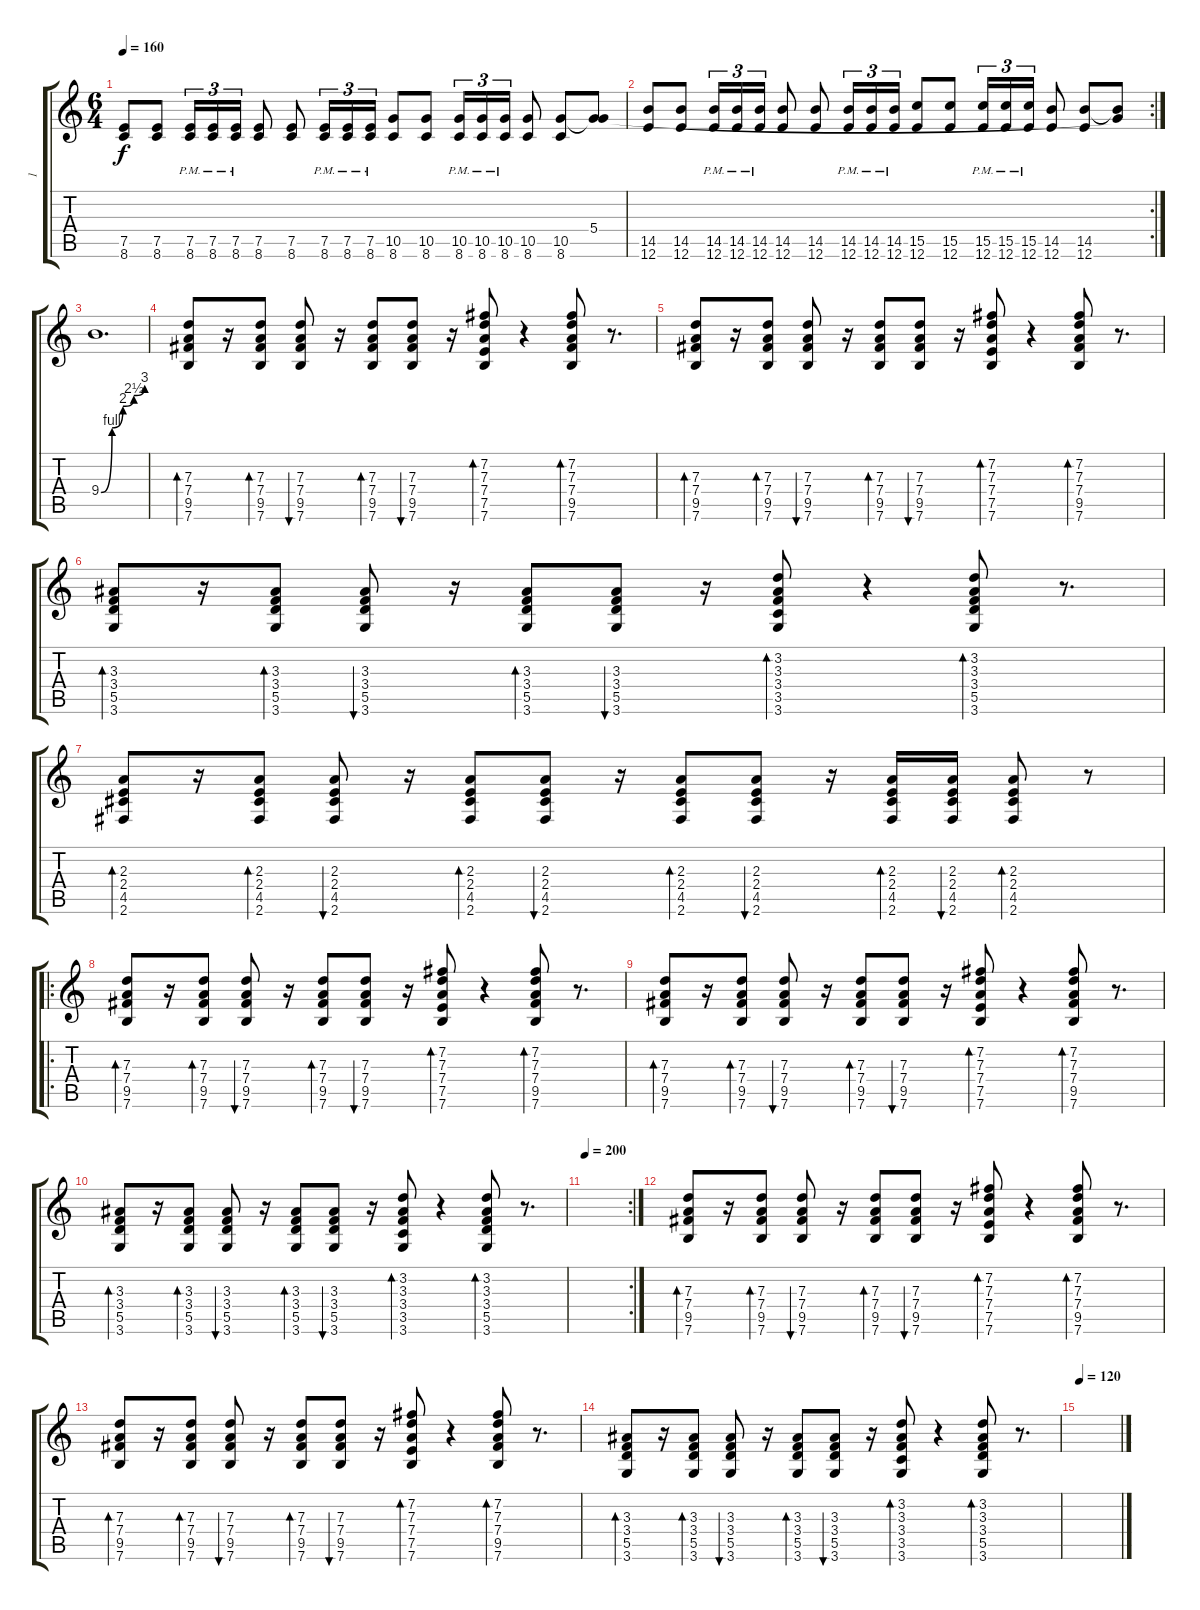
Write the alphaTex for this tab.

\track ("1" "1") {instrument overdrivenguitar}
\staff {score tabs}
\tuning (E4 B3 G3 D3 A2 E2) {hide}
\ts (6 4)
\tempo 160
\clef g2
\ks c
(7.5 8.6).8{dy f} (7.5 8.6).8 (7.5{pm} 8.6{pm}).16{tu (3 2)} (7.5{pm} 8.6{pm}).16{tu (3 2)} (7.5{pm} 8.6{pm}).16{tu (3 2)} (7.5 8.6).8 (7.5 8.6).8 (7.5{pm} 8.6{pm}).16{tu (3 2)} (7.5{pm} 8.6{pm}).16{tu (3 2)} (7.5{pm} 8.6{pm}).16{tu (3 2)} (10.5 8.6).8 (10.5 8.6).8 (10.5{pm} 8.6{pm}).16{tu (3 2)} (10.5{pm} 8.6{pm}).16{tu (3 2)} (10.5{pm} 8.6{pm}).16{tu (3 2)} (10.5 8.6).8 (10.5 8.6).8 (5.4{t} 10.5{t}).8 |
\rc 2
(14.5 12.6).8 (14.5 12.6).8 (14.5{pm} 12.6{pm}).16{tu (3 2)} (14.5{pm} 12.6{pm}).16{tu (3 2)} (14.5{pm} 12.6{pm}).16{tu (3 2)} (14.5 12.6).8 (14.5 12.6).8 (14.5{pm} 12.6{pm}).16{tu (3 2)} (14.5{pm} 12.6{pm}).16{tu (3 2)} (14.5{pm} 12.6{pm}).16{tu (3 2)} (15.5 12.6).8 (15.5 12.6).8 (15.5{pm} 12.6{pm}).16{tu (3 2)} (15.5{pm} 12.6{pm}).16{tu (3 2)} (15.5{pm} 12.6{pm}).16{tu (3 2)} (14.5 12.6).8 (14.5 12.6).8 (5.4{t} 14.5{t}).8 |
9.4{be (custom 0 0 15 4 30 8 45 10 60 12)}.1{d} |
(7.3 7.4 9.5 7.6).8{bd 60} r.16 (7.3 7.4 9.5 7.6).8{bd 60} (7.3 7.4 9.5 7.6).8{bu 60} r.16 (7.3 7.4 9.5 7.6).8{bd 60} (7.3 7.4 9.5 7.6).8{bu 60} r.16 (7.2 7.3 7.4 7.5 7.6).8{bd 60} r.4 (7.2 7.3 7.4 9.5 7.6).8{bd 60} r.8{d} |
(7.3 7.4 9.5 7.6).8{bd 60} r.16 (7.3 7.4 9.5 7.6).8{bd 60} (7.3 7.4 9.5 7.6).8{bu 60} r.16 (7.3 7.4 9.5 7.6).8{bd 60} (7.3 7.4 9.5 7.6).8{bu 60} r.16 (7.2 7.3 7.4 7.5 7.6).8{bd 60} r.4 (7.2 7.3 7.4 9.5 7.6).8{bd 60} r.8{d} |
(3.3 3.4 5.5 3.6).8{bd 60} r.16 (3.3 3.4 5.5 3.6).8{bd 60} (3.3 3.4 5.5 3.6).8{bu 60} r.16 (3.3 3.4 5.5 3.6).8{bd 60} (3.3 3.4 5.5 3.6).8{bu 60} r.16 (3.2 3.3 3.4 3.5 3.6).8{bd 60} r.4 (3.2 3.3 3.4 5.5 3.6).8{bd 60} r.8{d} |
(2.3 2.4 4.5 2.6).8{bd 60} r.16 (2.3 2.4 4.5 2.6).8{bd 60} (2.3 2.4 4.5 2.6).8{bu 60} r.16 (2.3 2.4 4.5 2.6).8{bd 60} (2.3 2.4 4.5 2.6).8{bu 60} r.16 (2.3 2.4 4.5 2.6).8{bd 60} (2.3 2.4 4.5 2.6).8{bu 60} r.16 (2.3 2.4 4.5 2.6).16{bd 60} (2.3 2.4 4.5 2.6).16{bu 60} (2.3 2.4 4.5 2.6).8{bd 60} r.8 |
\ro
(7.3 7.4 9.5 7.6).8{bd 60} r.16 (7.3 7.4 9.5 7.6).8{bd 60} (7.3 7.4 9.5 7.6).8{bu 60} r.16 (7.3 7.4 9.5 7.6).8{bd 60} (7.3 7.4 9.5 7.6).8{bu 60} r.16 (7.2 7.3 7.4 7.5 7.6).8{bd 60} r.4 (7.2 7.3 7.4 9.5 7.6).8{bd 60} r.8{d} |
(7.3 7.4 9.5 7.6).8{bd 60} r.16 (7.3 7.4 9.5 7.6).8{bd 60} (7.3 7.4 9.5 7.6).8{bu 60} r.16 (7.3 7.4 9.5 7.6).8{bd 60} (7.3 7.4 9.5 7.6).8{bu 60} r.16 (7.2 7.3 7.4 7.5 7.6).8{bd 60} r.4 (7.2 7.3 7.4 9.5 7.6).8{bd 60} r.8{d} |
(3.3 3.4 5.5 3.6).8{bd 60} r.16 (3.3 3.4 5.5 3.6).8{bd 60} (3.3 3.4 5.5 3.6).8{bu 60} r.16 (3.3 3.4 5.5 3.6).8{bd 60} (3.3 3.4 5.5 3.6).8{bu 60} r.16 (3.2 3.3 3.4 3.5 3.6).8{bd 60} r.4 (3.2 3.3 3.4 5.5 3.6).8{bd 60} r.8{d} |
\rc 2
\tempo 200
|
(7.3 7.4 9.5 7.6).8{bd 60} r.16 (7.3 7.4 9.5 7.6).8{bd 60} (7.3 7.4 9.5 7.6).8{bu 60} r.16 (7.3 7.4 9.5 7.6).8{bd 60} (7.3 7.4 9.5 7.6).8{bu 60} r.16 (7.2 7.3 7.4 7.5 7.6).8{bd 60} r.4 (7.2 7.3 7.4 9.5 7.6).8{bd 60} r.8{d} |
(7.3 7.4 9.5 7.6).8{bd 60} r.16 (7.3 7.4 9.5 7.6).8{bd 60} (7.3 7.4 9.5 7.6).8{bu 60} r.16 (7.3 7.4 9.5 7.6).8{bd 60} (7.3 7.4 9.5 7.6).8{bu 60} r.16 (7.2 7.3 7.4 7.5 7.6).8{bd 60} r.4 (7.2 7.3 7.4 9.5 7.6).8{bd 60} r.8{d} |
(3.3 3.4 5.5 3.6).8{bd 60} r.16 (3.3 3.4 5.5 3.6).8{bd 60} (3.3 3.4 5.5 3.6).8{bu 60} r.16 (3.3 3.4 5.5 3.6).8{bd 60} (3.3 3.4 5.5 3.6).8{bu 60} r.16 (3.2 3.3 3.4 3.5 3.6).8{bd 60} r.4 (3.2 3.3 3.4 5.5 3.6).8{bd 60} r.8{d} |
\tempo 120
